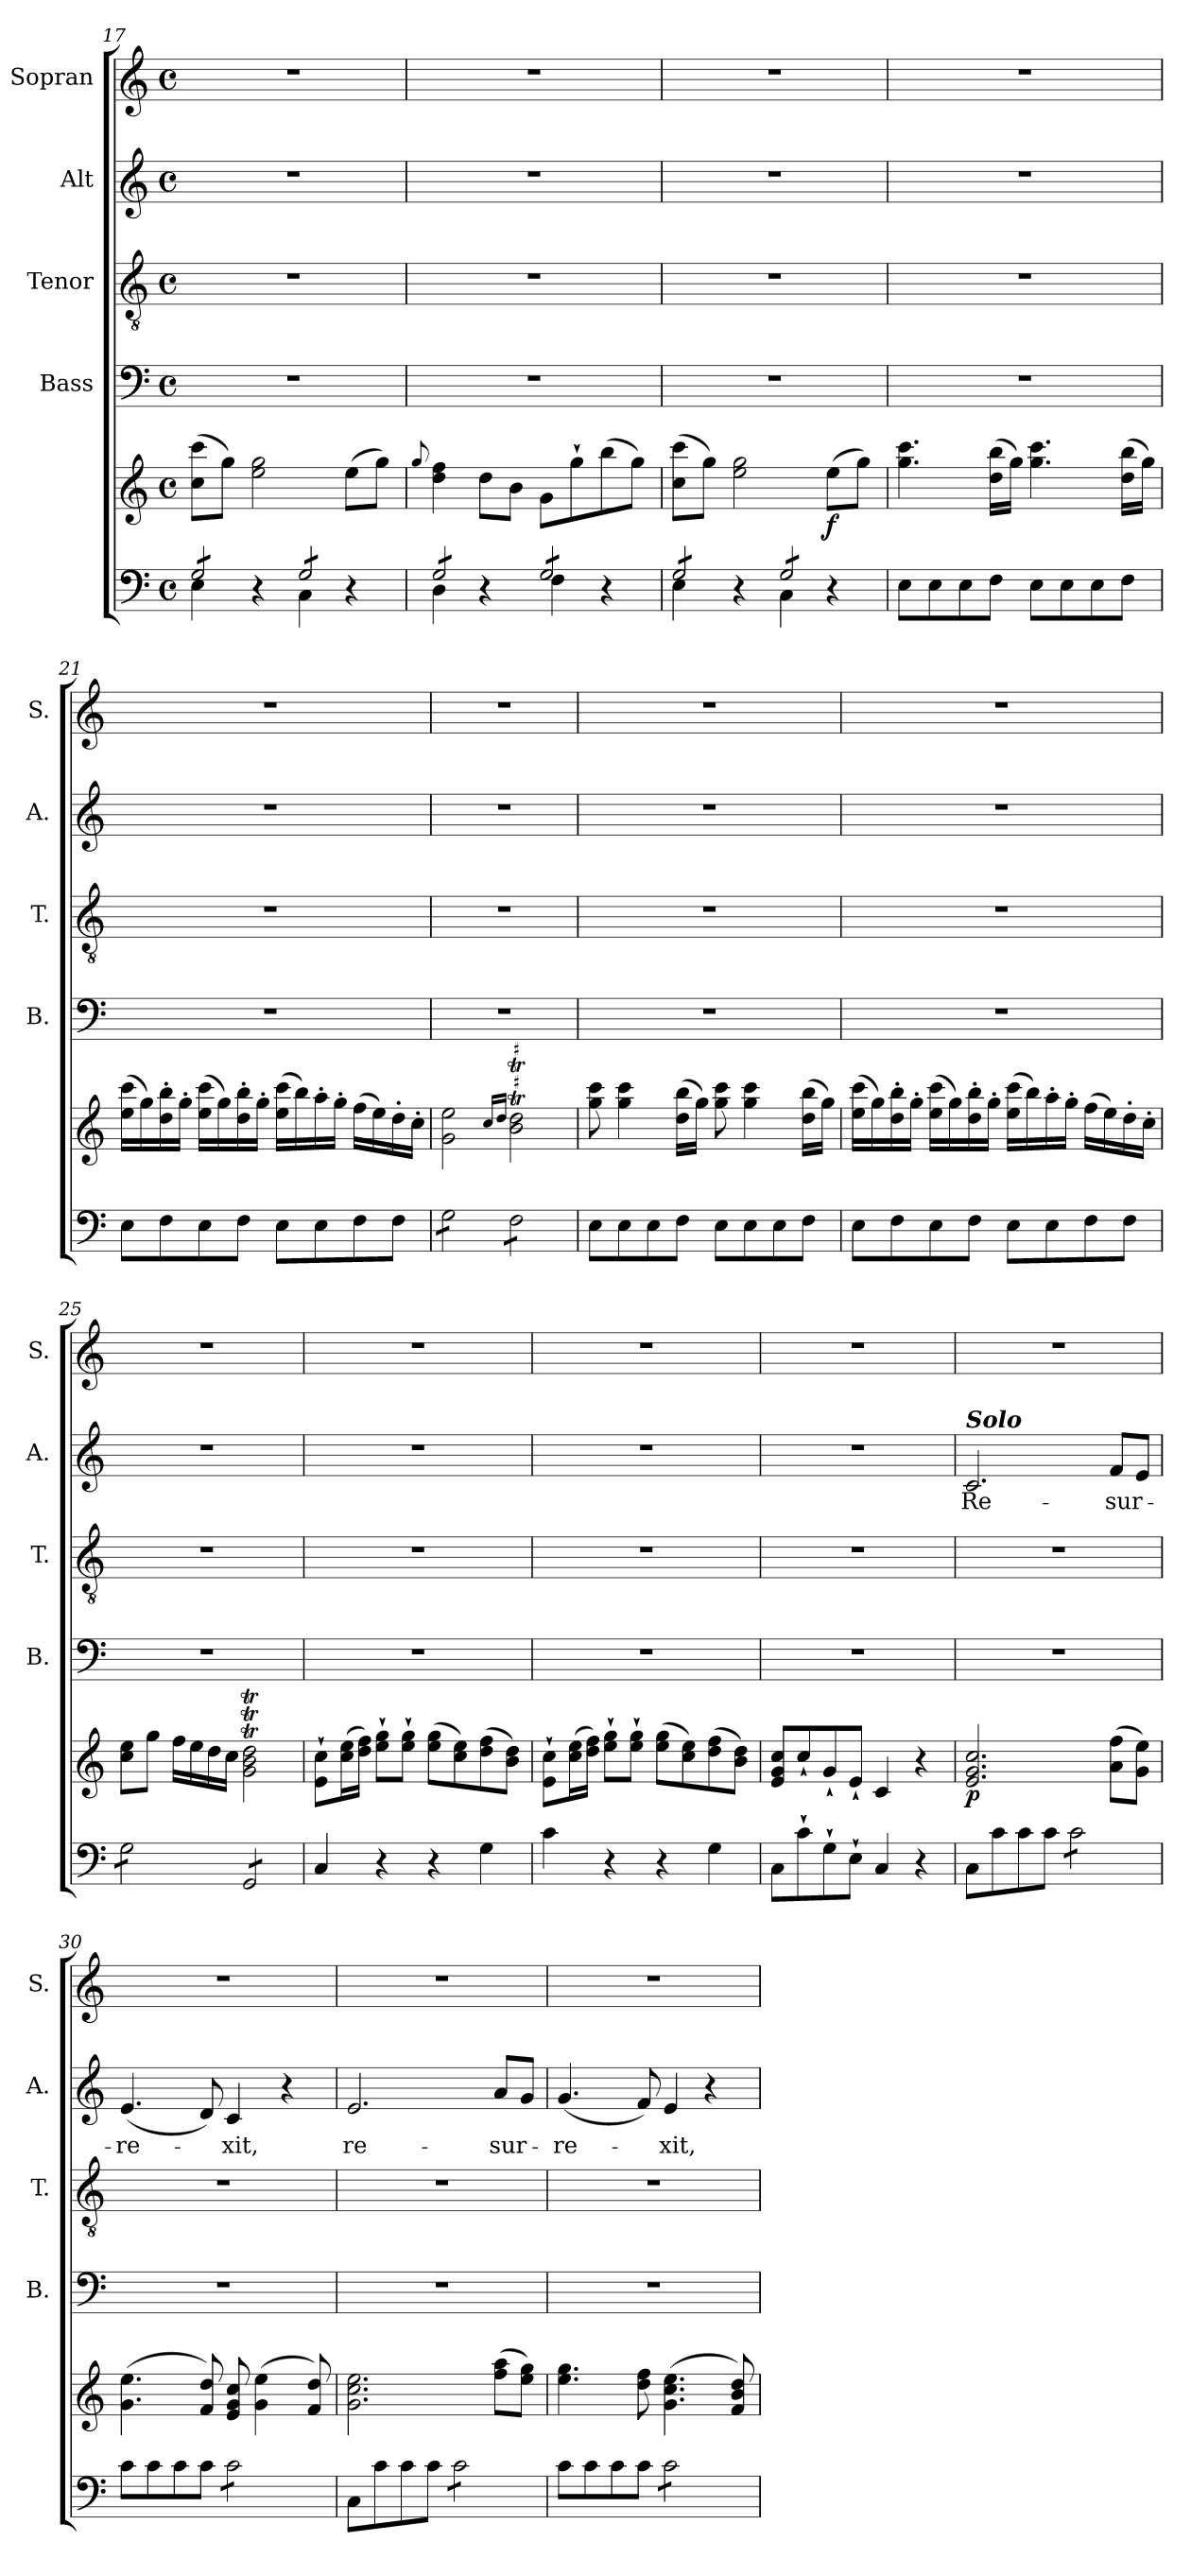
**kern	**kern	**dynam	**kern	**kern	**kern	**text	**kern
*part5	*part5	*part5	*part4	*part3	*part2	*part2	*part1
*staff6	*staff5	*staff5/6	*staff4	*staff3	*staff2	*staff2	*staff1
*	*	*	*I"Bass	*I"Tenor	*I"Alt	*	*I"Sopran
*	*	*	*I'B.	*I'T.	*I'A.	*	*I'S.
*clefF4	*clefG2	*	*clefF4	*clefGv2	*clefG2	*	*clefG2
*k[]	*k[]	*	*k[]	*k[]	*k[]	*	*k[]
*C:	*C:	*	*C:	*C:	*C:	*	*C:
*M4/4	*M4/4	*	*M4/4	*M4/4	*M4/4	*	*M4/4
*met(c)	*met(c)	*	*met(c)	*met(c)	*met(c)	*	*met(c)
=17	=17	=17	=17	=17	=17	=17	=17
*^	*	*	*	*	*	*	*
*tremolo	*	*	*	*	*	*	*	*
8G/L	4E\	(>8cc\ 8ccc\L	.	1r	1r	1r	.	1r
8G/	.	8gg\J)	.	.	.	.	.	.
8G/	4rC	2ee\ 2gg\	.	.	.	.	.	.
8G/J	.	.	.	.	.	.	.	.
8G/L	4C\	.	.	.	.	.	.	.
8G/	.	.	.	.	.	.	.	.
8G/	4rC	(>8ee\L	.	.	.	.	.	.
8G/J	.	8gg\J)	.	.	.	.	.	.
=18	=18	=18	=18	=18	=18	=18	=18	=18
.	.	8qqgg/	.	.	.	.	.	.
8G/L	4D\	4dd\ 4ff\	.	1r	1r	1r	.	1r
8G/	.	.	.	.	.	.	.	.
8G/	4rC	8dd\L	.	.	.	.	.	.
8G/J	.	8b\J	.	.	.	.	.	.
8G/L	4F\	8g\L	.	.	.	.	.	.
8G/	.	8gg`>\	.	.	.	.	.	.
8G/	4rC	(>8bb\	.	.	.	.	.	.
8G/J	.	8gg\J)	.	.	.	.	.	.
=19	=19	=19	=19	=19	=19	=19	=19	=19
8G/L	4E\	(>8cc\ 8ccc\L	.	1r	1r	1r	.	1r
8G/	.	8gg\J)	.	.	.	.	.	.
8G/	4rC	2ee\ 2gg\	.	.	.	.	.	.
8G/J	.	.	.	.	.	.	.	.
8G/L	4C\	.	.	.	.	.	.	.
8G/	.	.	.	.	.	.	.	.
!	!	!	!LO:DY:b	!	!	!	!	!
8G/	4rC	(>8ee\L	f	.	.	.	.	.
8G/J	.	8gg\J)	.	.	.	.	.	.
*Xtremolo	*	*	*	*	*	*	*	*
*v	*v	*	*	*	*	*	*	*
=20	=20	=20	=20	=20	=20	=20	=20
8E\L	4.gg\ 4.ccc\	.	1r	1r	1r	.	1r
8E\	.	.	.	.	.	.	.
8E\	.	.	.	.	.	.	.
8F\J	(>16dd\ 16bb\LL	.	.	.	.	.	.
.	16gg\JJ)	.	.	.	.	.	.
8E\L	4.gg\ 4.ccc\	.	.	.	.	.	.
8E\	.	.	.	.	.	.	.
8E\	.	.	.	.	.	.	.
8F\J	(>16dd\ 16bb\LL	.	.	.	.	.	.
.	16gg\JJ)	.	.	.	.	.	.
!!LO:LB:g=z
=21	=21	=21	=21	=21	=21	=21	=21
8E\L	(>16ee\ 16ccc\LL	.	1r	1r	1r	.	1r
.	16gg\)	.	.	.	.	.	.
8F\	16dd\'> 16bb\'>	.	.	.	.	.	.
.	16gg'>\JJ	.	.	.	.	.	.
8E\	(>16ee\ 16ccc\LL	.	.	.	.	.	.
.	16gg\)	.	.	.	.	.	.
8F\J	16dd\'> 16bb\'>	.	.	.	.	.	.
.	16gg'>\JJ	.	.	.	.	.	.
8E\L	(>16ee\ 16ccc\LL	.	.	.	.	.	.
.	16bb\)	.	.	.	.	.	.
8E\	16aa'>\	.	.	.	.	.	.
.	16gg'>\JJ	.	.	.	.	.	.
8F\	(>16ff\LL	.	.	.	.	.	.
.	16ee\)	.	.	.	.	.	.
8F\J	16dd'>\	.	.	.	.	.	.
.	16cc'>\JJ	.	.	.	.	.	.
=22	=22	=22	=22	=22	=22	=22	=22
*tremolo	*	*	*	*	*	*	*
8G\L	2g\ 2ee\	.	1r	1r	1r	.	1r
8G\	.	.	.	.	.	.	.
8G\	.	.	.	.	.	.	.
8G\J	.	.	.	.	.	.	.
.	16qcc/LL	.	.	.	.	.	.
.	16qdd/JJ	.	.	.	.	.	.
8F\L	2b\T 2dd\T	.	.	.	.	.	.
8F\	.	.	.	.	.	.	.
8F\	.	.	.	.	.	.	.
8F\J	.	.	.	.	.	.	.
*Xtremolo	*	*	*	*	*	*	*
=23	=23	=23	=23	=23	=23	=23	=23
8E\L	8gg\ 8ccc\	.	1r	1r	1r	.	1r
8E\	4gg\ 4ccc\	.	.	.	.	.	.
8E\	.	.	.	.	.	.	.
8F\J	(>16dd\ 16bb\LL	.	.	.	.	.	.
.	16gg\JJ)	.	.	.	.	.	.
8E\L	8gg\ 8ccc\	.	.	.	.	.	.
8E\	4gg\ 4ccc\	.	.	.	.	.	.
8E\	.	.	.	.	.	.	.
8F\J	(>16dd\ 16bb\LL	.	.	.	.	.	.
.	16gg\JJ)	.	.	.	.	.	.
=24	=24	=24	=24	=24	=24	=24	=24
8E\L	(>16ee\ 16ccc\LL	.	1r	1r	1r	.	1r
.	16gg\)	.	.	.	.	.	.
8F\	16dd\'> 16bb\'>	.	.	.	.	.	.
.	16gg'>\JJ	.	.	.	.	.	.
8E\	(>16ee\ 16ccc\LL	.	.	.	.	.	.
.	16gg\)	.	.	.	.	.	.
8F\J	16dd\'> 16bb\'>	.	.	.	.	.	.
.	16gg'>\JJ	.	.	.	.	.	.
8E\L	(>16ee\ 16ccc\LL	.	.	.	.	.	.
.	16bb\)	.	.	.	.	.	.
8E\	16aa'>\	.	.	.	.	.	.
.	16gg'>\JJ	.	.	.	.	.	.
8F\	(>16ff\LL	.	.	.	.	.	.
.	16ee\)	.	.	.	.	.	.
8F\J	16dd'>\	.	.	.	.	.	.
.	16cc'>\JJ	.	.	.	.	.	.
!!LO:PB:g=z
=25	=25	=25	=25	=25	=25	=25	=25
*tremolo	*	*	*	*	*	*	*
8G\L	8cc\ 8ee\L	.	1r	1r	1r	.	1r
8G\	8gg\J	.	.	.	.	.	.
8G\	16ff\LL	.	.	.	.	.	.
.	16ee\	.	.	.	.	.	.
8G\J	16dd\	.	.	.	.	.	.
.	16cc\JJ	.	.	.	.	.	.
8GG/L	2g\T 2b\T 2dd\T	.	.	.	.	.	.
8GG/	.	.	.	.	.	.	.
8GG/	.	.	.	.	.	.	.
8GG/J	.	.	.	.	.	.	.
*Xtremolo	*	*	*	*	*	*	*
=26	=26	=26	=26	=26	=26	=26	=26
4C/	8e\`> 8cc\`>L	.	1r	1r	1r	.	1r
.	(>16cc\ 16ee\L	.	.	.	.	.	.
.	16dd\ 16ff\JJ)	.	.	.	.	.	.
4r	8ee\`> 8gg\`>L	.	.	.	.	.	.
.	8ee\`> 8gg\`>J	.	.	.	.	.	.
4r	(>8ee\ 8gg\L	.	.	.	.	.	.
.	8cc\ 8ee\)	.	.	.	.	.	.
4G\	(>8dd\ 8ff\	.	.	.	.	.	.
.	8b\ 8dd\J)	.	.	.	.	.	.
=27	=27	=27	=27	=27	=27	=27	=27
4c\	8e\`> 8cc\`>L	.	1r	1r	1r	.	1r
.	(>16cc\ 16ee\L	.	.	.	.	.	.
.	16dd\ 16ff\JJ)	.	.	.	.	.	.
4r	8ee\`> 8gg\`>L	.	.	.	.	.	.
.	8ee\`> 8gg\`>J	.	.	.	.	.	.
4r	(>8ee\ 8gg\L	.	.	.	.	.	.
.	8cc\ 8ee\)	.	.	.	.	.	.
4G\	(>8dd\ 8ff\	.	.	.	.	.	.
.	8b\ 8dd\J)	.	.	.	.	.	.
=28	=28	=28	=28	=28	=28	=28	=28
8C\L	8e/ 8g/ 8cc/L	.	1r	1r	1r	.	1r
8c`>\	8cc`</	.	.	.	.	.	.
8G`>\	8g`</	.	.	.	.	.	.
8E`>\J	8e`</J	.	.	.	.	.	.
4C/	4c/	.	.	.	.	.	.
4r	4r	.	.	.	.	.	.
=29	=29	=29	=29	=29	=29	=29	=29
!	!	!	!	!	!LO:TX:a:Bi:t=Solo	!	!
!	!	!LO:DY:b	!	!	!	!LO:LY:b	!
8C\L	2.e/ 2.g/ 2.cc/	p	1r	1r	2.c/	Re-	1r
8c\	.	.	.	.	.	.	.
8c\	.	.	.	.	.	.	.
8c\J	.	.	.	.	.	.	.
*tremolo	*	*	*	*	*	*	*
8c\L	.	.	.	.	.	.	.
8c\	.	.	.	.	.	.	.
!	!	!	!	!	!	!LO:LY:b	!
8c\	(>8a\ 8ff\L	.	.	.	8f/L	-sur-	.
8c\J	8g\ 8ee\J)	.	.	.	8e/J	.	.
*Xtremolo	*	*	*	*	*	*	*
!!LO:LB:g=z
=30	=30	=30	=30	=30	=30	=30	=30
!	!	!	!	!	!	!LO:LY:b	!
8c\L	(>4.g\ 4.ee\	.	1r	1r	(<4.e/	-re-	1r
8c\	.	.	.	.	.	.	.
8c\	.	.	.	.	.	.	.
8c\J	8f/ 8dd/)	.	.	.	8d/)	.	.
!	!	!	!	!	!	!LO:LY:b	!
*tremolo	*	*	*	*	*	*	*
8c\L	8e/ 8g/ 8cc/	.	.	.	4c/	-xit,	.
8c\	(>4g\ 4ee\	.	.	.	.	.	.
8c\	.	.	.	.	4r	.	.
8c\J	8f/ 8dd/)	.	.	.	.	.	.
*Xtremolo	*	*	*	*	*	*	*
=31	=31	=31	=31	=31	=31	=31	=31
!	!	!	!	!	!	!LO:LY:b	!
8C\L	2.g\ 2.cc\ 2.ee\	.	1r	1r	2.e/	re-	1r
8c\	.	.	.	.	.	.	.
8c\	.	.	.	.	.	.	.
8c\J	.	.	.	.	.	.	.
*tremolo	*	*	*	*	*	*	*
8c\L	.	.	.	.	.	.	.
8c\	.	.	.	.	.	.	.
!	!	!	!	!	!	!LO:LY:b	!
8c\	(>8ff\ 8aa\L	.	.	.	8a/L	-sur-	.
8c\J	8ee\ 8gg\J)	.	.	.	8g/J	.	.
*Xtremolo	*	*	*	*	*	*	*
=32	=32	=32	=32	=32	=32	=32	=32
!	!	!	!	!	!	!LO:LY:b	!
8c\L	4.ee\ 4.gg\	.	1r	1r	(<4.g/	-re-	1r
8c\	.	.	.	.	.	.	.
8c\	.	.	.	.	.	.	.
8c\J	8dd\ 8ff\	.	.	.	8f/)	.	.
!	!	!	!	!	!	!LO:LY:b	!
*tremolo	*	*	*	*	*	*	*
8c\L	(>4.g\ 4.cc\ 4.ee\	.	.	.	4e/	-xit,	.
8c\	.	.	.	.	.	.	.
8c\	.	.	.	.	4r	.	.
8c\J	8f/ 8b/ 8dd/)	.	.	.	.	.	.
*Xtremolo	*	*	*	*	*	*	*
=	=	=	=	=	=	=	=
*-	*-	*-	*-	*-	*-	*-	*-
